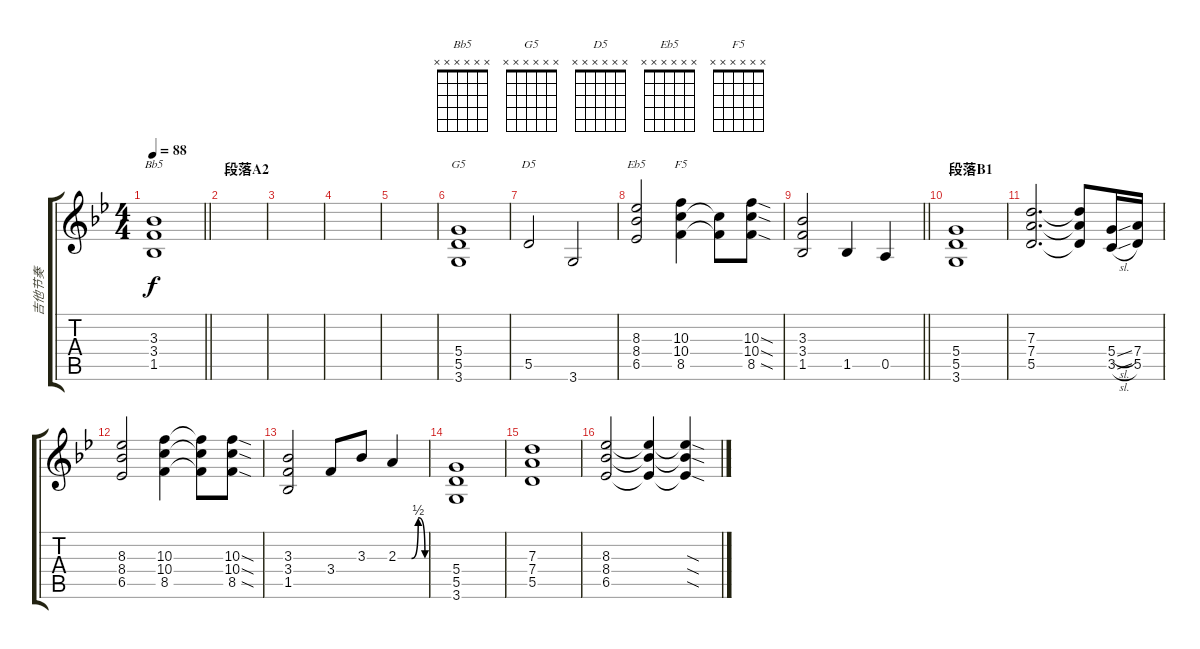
\track ("吉他节奏" "吉他节奏") {instrument distortionguitar}
\staff {score tabs}
\tuning (E4 B3 G3 D3 A2 E2) {hide}
\chord ("Bb5" x x x x x x)
\chord ("G5" x x x x x x)
\chord ("D5" x x x x x x)
\chord ("Eb5" x x x x x x)
\chord ("F5" x x x x x x)
\ts (4 4)
\tempo 88
\clef g2
\barLineRight lightlight
\ks bb
(3.3{t} 3.4{t} 1.5{t}).1{ch "Bb5" dy f} |
\section ("" "段落A2")
|
|
|
|
(5.4 5.5 3.6).1{ch "G5"} |
5.5.2{ch "D5"} 3.6.2 |
(8.3 8.4 6.5).2{ch "Eb5"} (10.3 10.4 8.5).4{ch "F5"} (10.4{t} 8.5{t}).8 (10.3{sod} 10.4{sod} 8.5{sod}).8 |
\barLineRight lightlight
(3.3 3.4 1.5).2 1.5.4 0.5.4 |
\section ("" "段落B1")
(5.4 5.5 3.6).1 |
(7.3 7.4 5.5).2{d} (7.3{t} 7.4{t} 5.5{t}).8 (5.4{sl} 3.5{sl}).16 (7.4 5.5).16 |
(8.3 8.4 6.5).2 (10.3 10.4 8.5).4 (10.3{t} 10.4{t} 8.5{t}).8 (10.3{sod} 10.4{sod} 8.5{sod}).8 |
(3.3 3.4 1.5).2 3.4.8 3.3.8 2.3{be (custom 0 0 30 0 45 2 60 0)}.4 |
(5.4 5.5 3.6).1 |
(7.3 7.4 5.5).1 |
(8.3 8.4 6.5).2 (8.3{t} 8.4{t} 6.5{t}).4 (8.3{sod t} 8.4{sod t} 6.5{sod t}).4
